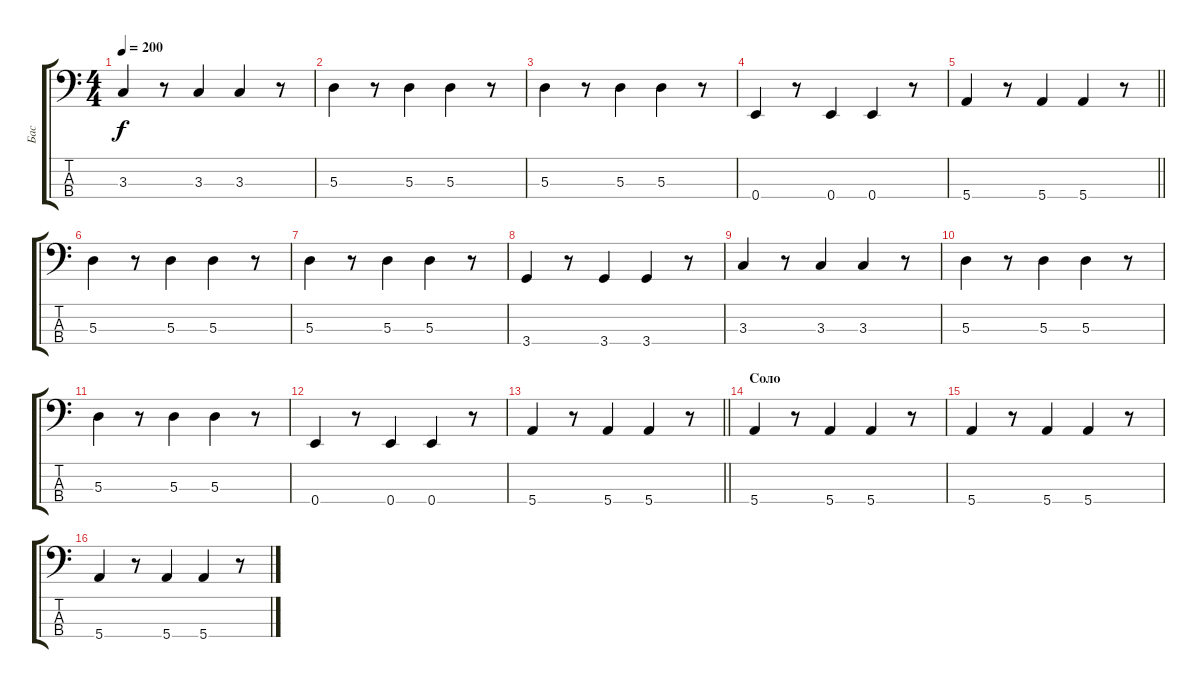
\track ("Бас" "Бас") {instrument electricbasspick}
\staff {score tabs}
\tuning (G2 D2 A1 E1) {hide}
\ts (4 4)
\tempo 200
\clef f4
\ks c
3.3.4{dy f} r.8 3.3.4 3.3.4 r.8 |
5.3.4 r.8 5.3.4 5.3.4 r.8 |
5.3.4 r.8 5.3.4 5.3.4 r.8 |
0.4.4 r.8 0.4.4 0.4.4 r.8 |
\barLineRight lightlight
5.4.4 r.8 5.4.4 5.4.4 r.8 |
\section ("" "")
5.3.4 r.8 5.3.4 5.3.4 r.8 |
5.3.4 r.8 5.3.4 5.3.4 r.8 |
3.4.4 r.8 3.4.4 3.4.4 r.8 |
3.3.4 r.8 3.3.4 3.3.4 r.8 |
5.3.4 r.8 5.3.4 5.3.4 r.8 |
5.3.4 r.8 5.3.4 5.3.4 r.8 |
0.4.4 r.8 0.4.4 0.4.4 r.8 |
\barLineRight lightlight
5.4.4 r.8 5.4.4 5.4.4 r.8 |
\section ("" "Соло")
5.4.4 r.8 5.4.4 5.4.4 r.8 |
5.4.4 r.8 5.4.4 5.4.4 r.8 |
5.4.4 r.8 5.4.4 5.4.4 r.8
